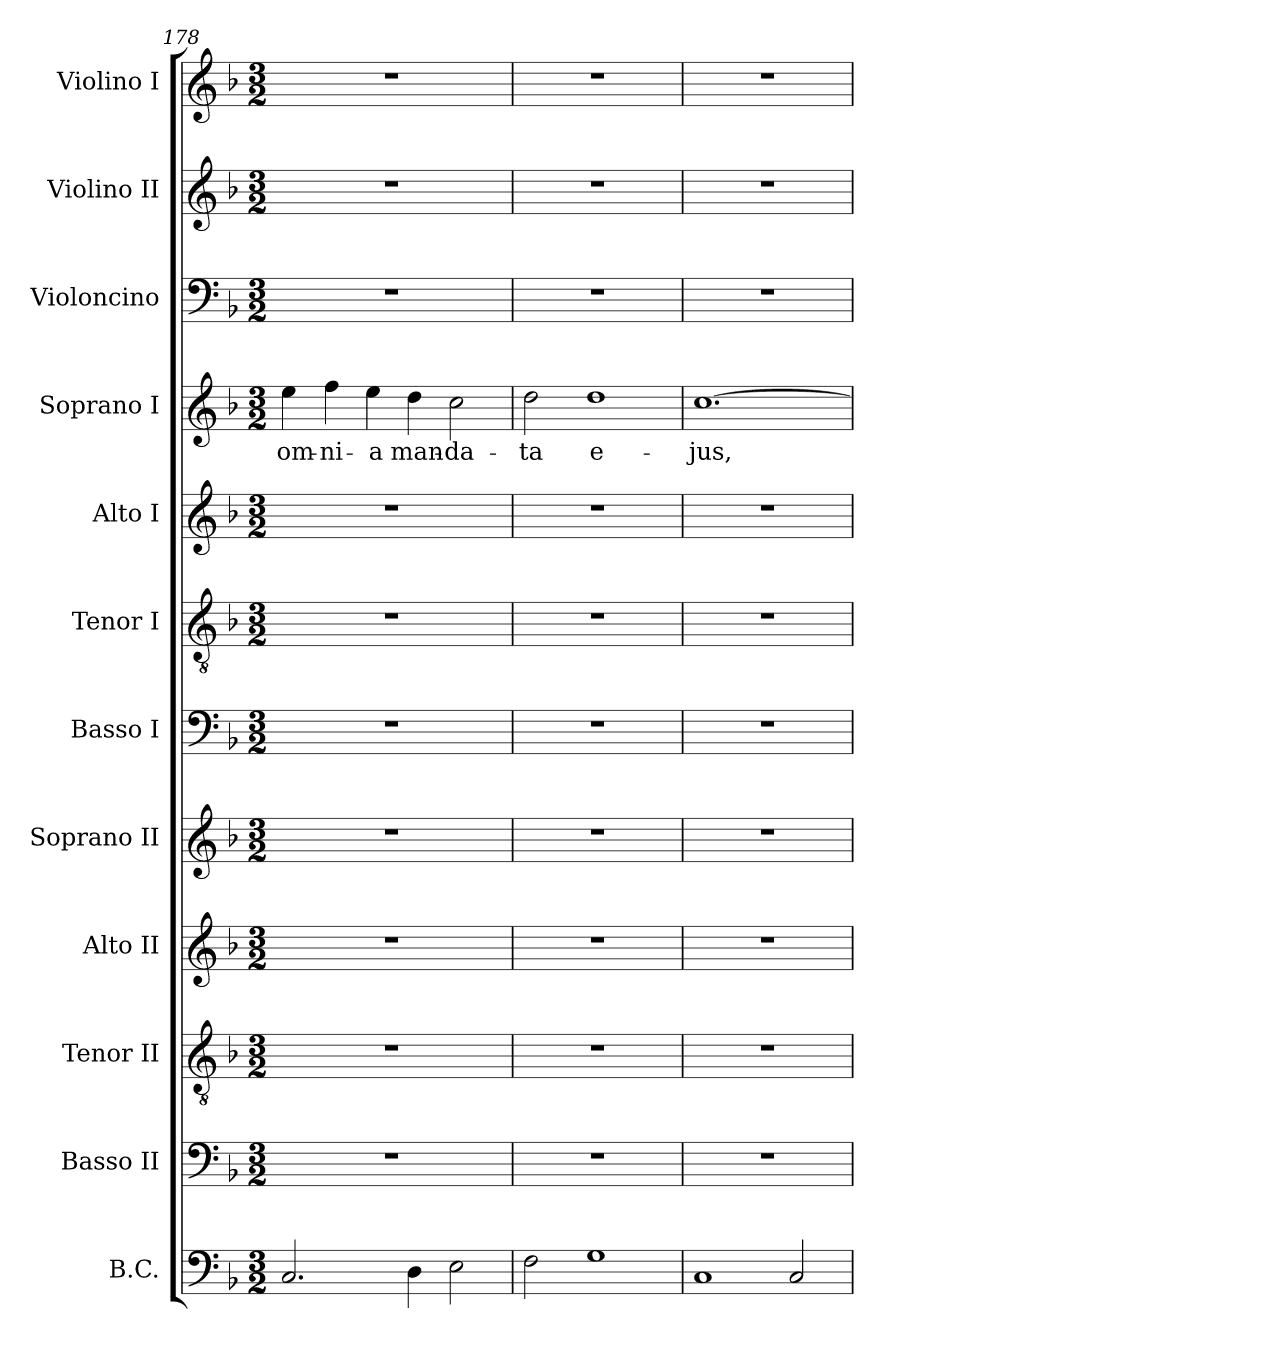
**kern	**kern	**kern	**kern	**kern	**kern	**kern	**kern	**kern	**text	**kern	**kern	**kern
*part12	*part11	*part10	*part9	*part8	*part7	*part6	*part5	*part4	*part4	*part3	*part2	*part1
*staff12	*staff11	*staff10	*staff9	*staff8	*staff7	*staff6	*staff5	*staff4	*staff4	*staff3	*staff2	*staff1
*I"B.C.	*I"Basso II	*I"Tenor II	*I"Alto II	*I"Soprano II	*I"Basso I	*I"Tenor I	*I"Alto I	*I"Soprano I	*	*I"Violoncino	*I"Violino II	*I"Violino I
*I'BC	*I'B 2	*I'T 2	*I'A 2	*I'S 2	*I'B 1	*I'T 1	*I'A 1	*I'S 1	*	*I'Vc.	*I'Vln. II	*I'Vln. I
*clefF4	*clefF4	*clefGv2	*clefG2	*clefG2	*clefF4	*clefGv2	*clefG2	*clefG2	*	*clefF4	*clefG2	*clefG2
*k[b-]	*k[b-]	*k[b-]	*k[b-]	*k[b-]	*k[b-]	*k[b-]	*k[b-]	*k[b-]	*	*k[b-]	*k[b-]	*k[b-]
*F:	*F:	*F:	*F:	*F:	*F:	*F:	*F:	*F:	*	*F:	*F:	*F:
*M3/2	*M3/2	*M3/2	*M3/2	*M3/2	*M3/2	*M3/2	*M3/2	*M3/2	*	*M3/2	*M3/2	*M3/2
=178	=178	=178	=178	=178	=178	=178	=178	=178	=178	=178	=178	=178
!	!	!	!	!	!	!	!	!	!LO:LY:b	!	!	!
2.C/	1.r	1.r	1.r	1.r	1.r	1.r	1.r	4ee\	om-	1.r	1.r	1.r
!	!	!	!	!	!	!	!	!	!LO:LY:b	!	!	!
.	.	.	.	.	.	.	.	4ff\	-ni-	.	.	.
!	!	!	!	!	!	!	!	!	!LO:LY:b	!	!	!
.	.	.	.	.	.	.	.	4ee\	-a	.	.	.
!	!	!	!	!	!	!	!	!	!LO:LY:b	!	!	!
4D\	.	.	.	.	.	.	.	4dd\	man-	.	.	.
!	!	!	!	!	!	!	!	!	!LO:LY:b	!	!	!
2E\	.	.	.	.	.	.	.	2cc\	-da-	.	.	.
=179	=179	=179	=179	=179	=179	=179	=179	=179	=179	=179	=179	=179
!	!	!	!	!	!	!	!	!	!LO:LY:b	!	!	!
2F\	1.r	1.r	1.r	1.r	1.r	1.r	1.r	2dd\	-ta	1.r	1.r	1.r
!	!	!	!	!	!	!	!	!	!LO:LY:b	!	!	!
1G	.	.	.	.	.	.	.	1dd	e-	.	.	.
=180	=180	=180	=180	=180	=180	=180	=180	=180	=180	=180	=180	=180
!	!	!	!	!	!	!	!	!	!LO:LY:b	!	!	!
1C	1.r	1.r	1.r	1.r	1.r	1.r	1.r	[1.cc	-jus,	1.r	1.r	1.r
2C/	.	.	.	.	.	.	.	.	.	.	.	.
=	=	=	=	=	=	=	=	=	=	=	=	=
*-	*-	*-	*-	*-	*-	*-	*-	*-	*-	*-	*-	*-
